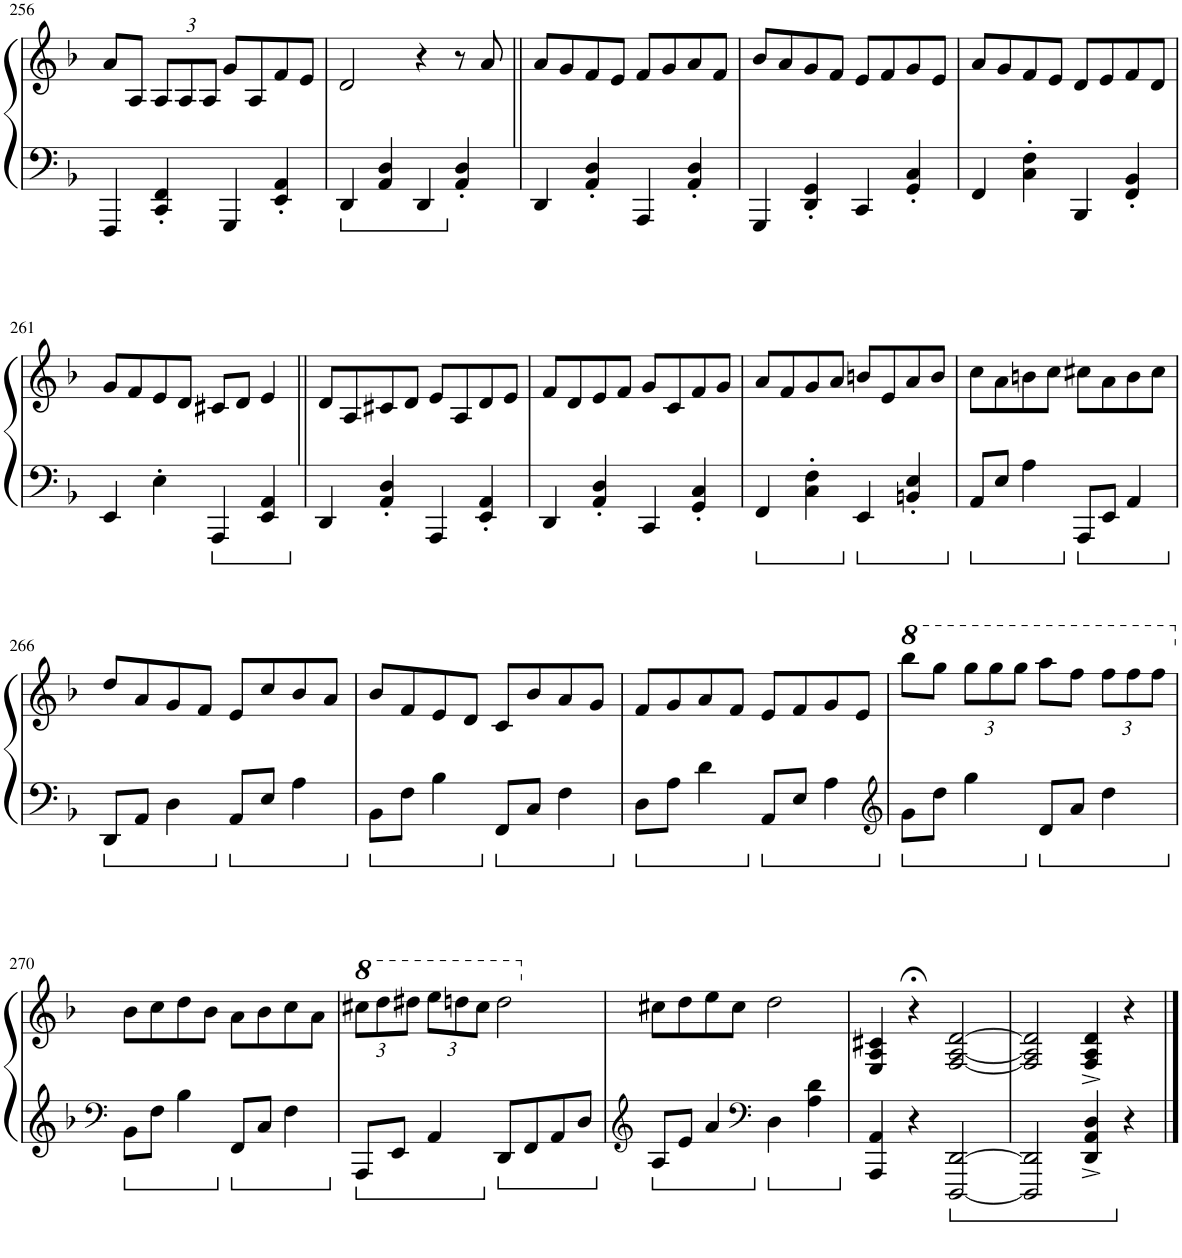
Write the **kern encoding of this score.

**kern	**kern
*part1	*part1
*staff2	*staff1
*I"Piano	*
*I'Pno.	*
!!LO:PB:g=z
*clefF4	*clefG2
*k[b-]	*k[b-]
*M2/2	*M2/2
*met(c|)	*met(c|)
=256	=256
4FFF/	8a/L
.	8A/J
*	*Xbrackettup
4CC/' 4FF/'	12A/L
.	12A/
.	12A/J
4GGG/	8g/L
.	8A/
4EE/' 4AA/'	8f/
.	8e/J
=257	=257
4DD/	2d/
4AA/ 4D/	.
4DD/	4r
4AA/' 4D/'	8r
.	8a/
=258||	=258||
4DD/	8a/L
.	8g/
4AA/' 4D/'	8f/
.	8e/J
4AAA/	8f/L
.	8g/
4AA/' 4D/'	8a/
.	8f/J
=259	=259
4GGG/	8b-/L
.	8a/
4DD/' 4GG/'	8g/
.	8f/J
4CC/	8e/L
.	8f/
4GG/' 4C/'	8g/
.	8e/J
=260	=260
4FF/	8a/L
.	8g/
4C\' 4F\'	8f/
.	8e/J
4BBB-/	8d/L
.	8e/
4FF/' 4BB-/'	8f/
.	8d/J
!!LO:LB:g=z
=261	=261
4EE/	8g/L
.	8f/
4E'\	8e/
.	8d/J
4AAA/	8c#X/L
.	8d/J
4EE/ 4AA/	4e/
=262||	=262||
4DD/	8d/L
.	8A/
4AA/' 4D/'	8c#X/
.	8d/J
4AAA/	8e/L
.	8A/
4EE/' 4AA/'	8d/
.	8e/J
=263	=263
4DD/	8f/L
.	8d/
4AA/' 4D/'	8e/
.	8f/J
4CC/	8g/L
.	8c/
4GG/' 4C/'	8f/
.	8g/J
=264	=264
4FF/	8a/L
.	8f/
4C\' 4F\'	8g/
.	8a/J
4EE/	8bn/L
.	8e/
4BBn/' 4E/'	8a/
.	8b/J
=265	=265
8AA/L	8cc\L
8E/J	8a\
4A\	8bn\
.	8cc\J
8AAA/L	8cc#X\L
8EE/J	8a\
4AA/	8b\
.	8cc#\J
!!LO:LB:g=z
=266	=266
8DD/L	8dd/L
8AA/J	8a/
4D\	8g/
.	8f/J
8AA/L	8e/L
8E/J	8cc/
4A\	8b-/
.	8a/J
=267	=267
8BB-\L	8b-/L
8F\J	8f/
4B-\	8e/
.	8d/J
8FF/L	8c/L
8C/J	8b-/
4F\	8a/
.	8g/J
=268	=268
8D\L	8f/L
8A\J	8g/
4d\	8a/
.	8f/J
8AA/L	8e/L
8E/J	8f/
4A\	8g/
.	8e/J
=269	=269
*clefG2	*
*	*8va
8g\L	8bbb-\L
8dd\J	8ggg\J
4gg\	12ggg\L
.	12ggg\
.	12ggg\J
8d/L	8aaa\L
8a/J	8fff\J
4dd\	12fff\L
.	12fff\
.	12fff\J
!!LO:LB:g=z
=270	=270
*clefF4	*
*	*X8va
8BB-\L	8b-\L
8F\J	8cc\
4B-\	8dd\
.	8b-\J
8FF/L	8a\L
8C/J	8b-\
4F\	8cc\
.	8a\J
=271	=271
*	*8va
8AAA/L	12ccc#X\L
.	12ddd\
8EE/J	.
.	12ddd#X\J
4AA/	12eee\L
.	12dddn\
.	12ccc#\J
8DD/L	2ddd\
8FF/	.
8AA/	.
8D/J	.
=272	=272
*clefG2	*
*	*X8va
8A/L	8cc#X\L
8e/J	8dd\
4a/	8ee\
.	8cc#\J
*clefF4	*
4D\	2dd\
4A\ 4d\	.
=273	=273
4AAA/ 4AA/	4E/ 4A/ 4c#X/
4r	4r;<
[2DDD/ [2DD/	[2F/ [2A/ [2d/
=274	=274
2DDD/] 2DD/]	2F/] 2A/] 2d/]
4DD/^ 4AA/^ 4D/^	4F/^ 4A/^ 4d/^
4r	4r
==	==
*-	*-
